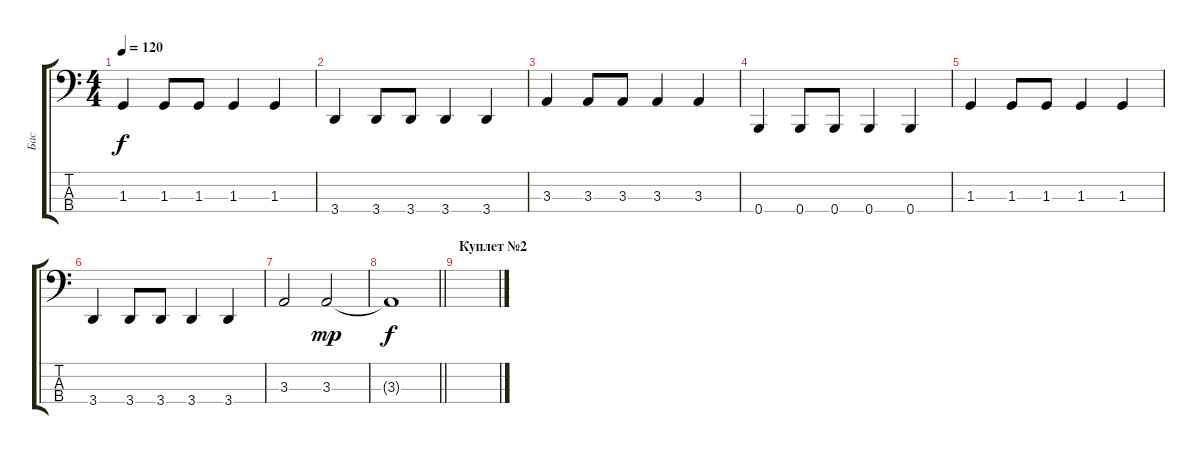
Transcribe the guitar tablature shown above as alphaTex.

\track ("Бас" "Бас") {instrument electricbasspick}
\staff {score tabs}
\tuning (E2 B1 Gb1 B0) {hide}
\ts (4 4)
\tempo 120
\clef f4
\ks c
1.3.4{dy f} 1.3.8 1.3.8 1.3.4 1.3.4 |
3.4.4 3.4.8 3.4.8 3.4.4 3.4.4 |
3.3.4 3.3.8 3.3.8 3.3.4 3.3.4 |
0.4.4 0.4.8 0.4.8 0.4.4 0.4.4 |
1.3.4 1.3.8 1.3.8 1.3.4 1.3.4 |
3.4.4 3.4.8 3.4.8 3.4.4 3.4.4 |
3.3.2 3.3.2{dy mp} |
\barLineRight lightlight
3.3{t}.1{dy f} |
\section ("" "Куплет №2")
